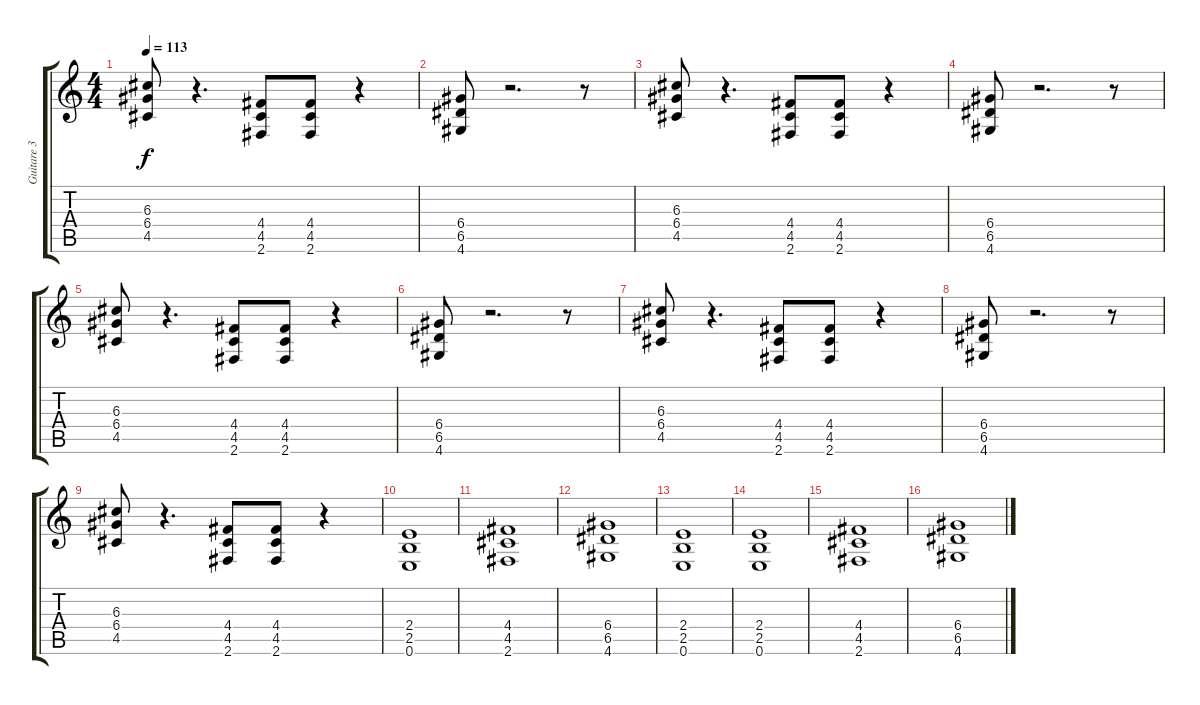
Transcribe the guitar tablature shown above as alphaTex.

\track ("Guitare 3 " "Guitare 3 ") {instrument distortionguitar}
\staff {score tabs}
\tuning (E4 B3 G3 D3 A2 E2) {hide}
\ts (4 4)
\tempo 113
\clef g2
\ks c
(6.3 6.4 4.5).8{dy f} r.4{d} (4.4 4.5 2.6).8 (4.4 4.5 2.6).8 r.4 |
(6.4 6.5 4.6).8 r.2{d} r.8 |
(6.3 6.4 4.5).8 r.4{d} (4.4 4.5 2.6).8 (4.4 4.5 2.6).8 r.4 |
(6.4 6.5 4.6).8 r.2{d} r.8 |
(6.3 6.4 4.5).8 r.4{d} (4.4 4.5 2.6).8 (4.4 4.5 2.6).8 r.4 |
(6.4 6.5 4.6).8 r.2{d} r.8 |
(6.3 6.4 4.5).8 r.4{d} (4.4 4.5 2.6).8 (4.4 4.5 2.6).8 r.4 |
(6.4 6.5 4.6).8 r.2{d} r.8 |
(6.3 6.4 4.5).8 r.4{d} (4.4 4.5 2.6).8 (4.4 4.5 2.6).8 r.4 |
(2.4 2.5 0.6).1 |
(4.4 4.5 2.6).1 |
(6.4 6.5 4.6).1 |
(2.4 2.5 0.6).1 |
(2.4 2.5 0.6).1 |
(4.4 4.5 2.6).1 |
(6.4 6.5 4.6).1
